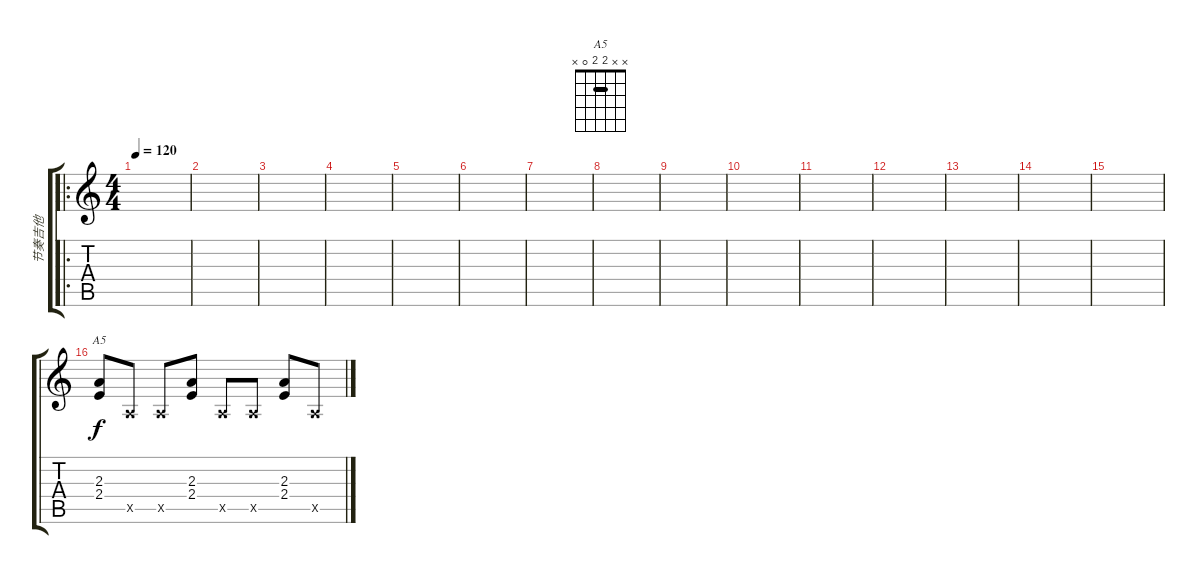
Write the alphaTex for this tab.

\track ("节奏吉他" "节奏吉他") {instrument distortionguitar}
\staff {score tabs}
\tuning (E4 B3 G3 D3 A2 E2) {hide}
\chord ("A5" x x 2 2 0 x) {barre 2}
\ro
\ts (4 4)
\tempo 120
\clef g2
\ks c
|
|
|
|
|
|
|
|
|
|
|
|
|
|
|
(2.3 2.4).8{ch "A5" volume 16 instrument distortionguitar} 0.5{x}.8{instrument distortionguitar} 0.5{x}.8 (2.3 2.4).8 0.5{x}.8 0.5{x}.8 (2.3 2.4).8 0.5{x}.8
